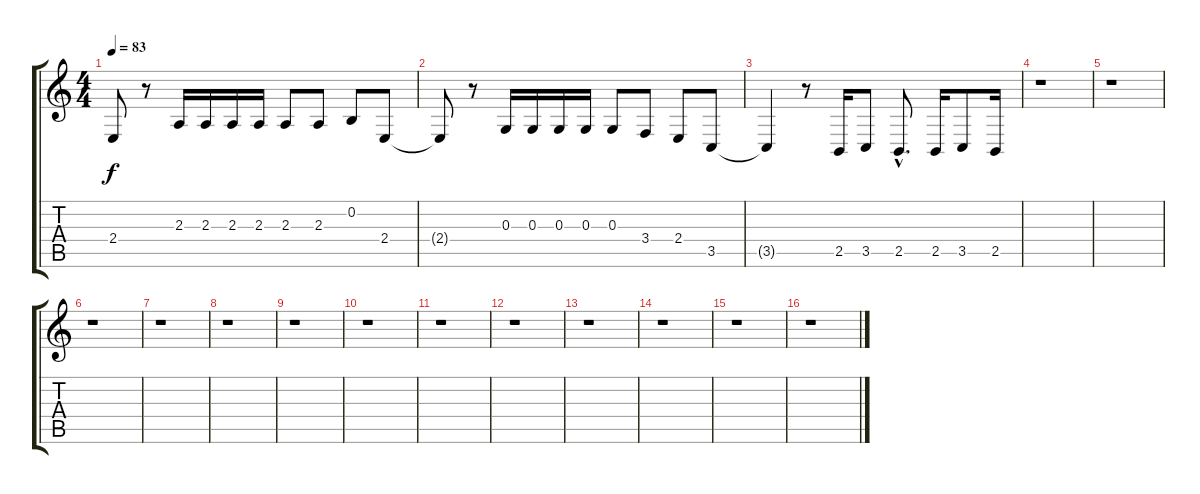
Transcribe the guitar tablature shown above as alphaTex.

\track "" {instrument lead1square}
\staff {score tabs}
\tuning (E4 B3 G3 D3 A2 E2) {hide}
\ts (4 4)
\tempo 83
\clef g2
\ks c
2.4{t}.8{dy f} r.8 2.3.16 2.3.16 2.3.16 2.3.16 2.3.8 2.3.8 0.2.8 2.4.8 |
2.4{t}.8 r.8 0.3.16 0.3.16 0.3.16 0.3.16 0.3.8 3.4.8 2.4.8 3.5.8 |
3.5{t}.4 r.8 2.5.16 3.5.8 2.5{hac}.8{d} 2.5.16 3.5.8 2.5.16 |
r.1 |
r.1 |
r.1 |
r.1 |
r.1 |
r.1 |
r.1 |
r.1 |
r.1 |
r.1 |
r.1 |
r.1 |
r.1
